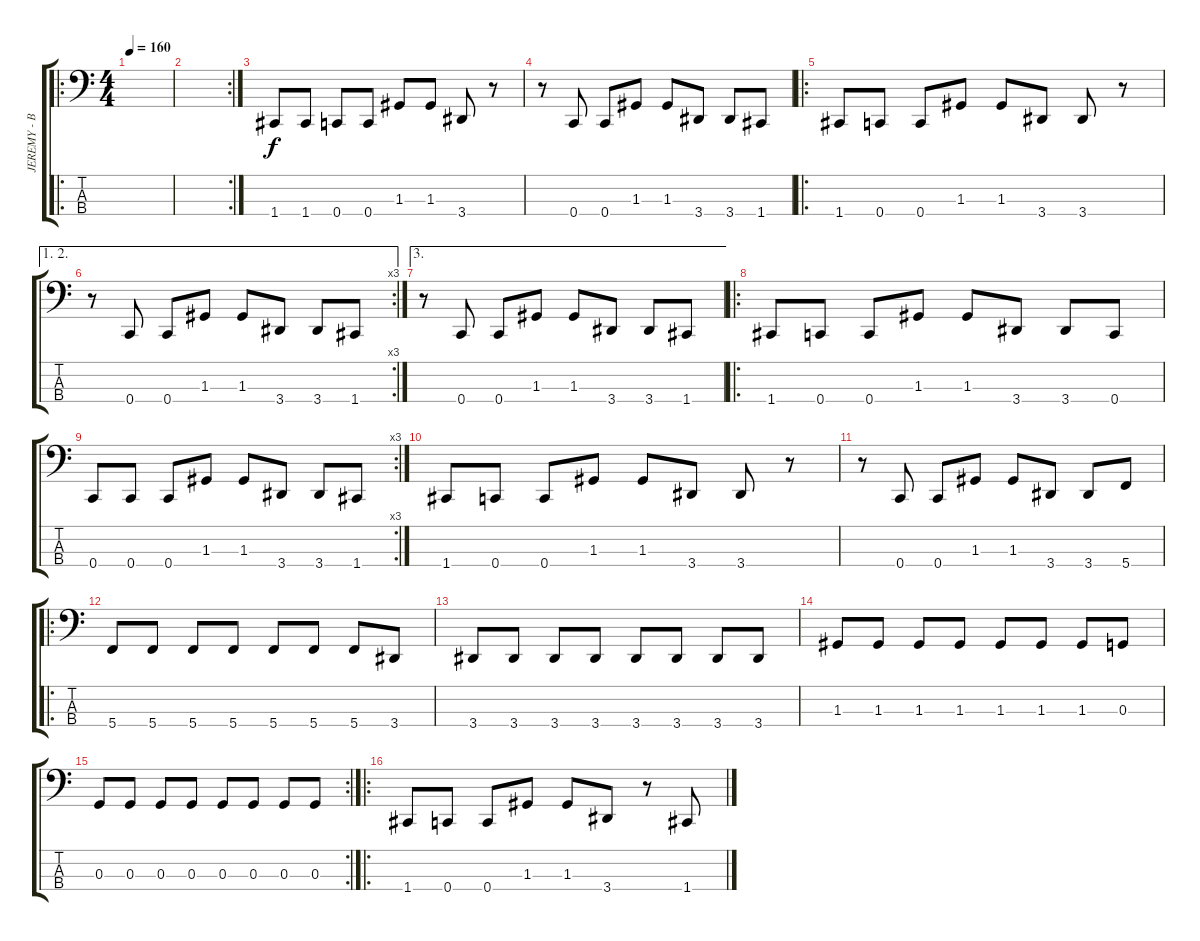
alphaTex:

\track ("JEREMY - BASS" "JEREMY - B") {instrument electricbassfinger}
\staff {score tabs}
\tuning (F2 C2 G1 C1) {hide}
\ro
\ts (4 4)
\tempo 160
\clef f4
\ks c
|
\rc 2
|
1.4.8 1.4.8 0.4.8 0.4.8 1.3.8 1.3.8 3.4.8 r.8 |
r.8 0.4.8 0.4.8 1.3.8 1.3.8 3.4.8 3.4.8 1.4.8 |
\ro
1.4.8 0.4.8 0.4.8 1.3.8 1.3.8 3.4.8 3.4.8 r.8 |
\ae (1 2)
\rc 3
r.8 0.4.8 0.4.8 1.3.8 1.3.8 3.4.8 3.4.8 1.4.8 |
\ae 3
r.8 0.4.8 0.4.8 1.3.8 1.3.8 3.4.8 3.4.8 1.4.8 |
\ro
1.4.8 0.4.8 0.4.8 1.3.8 1.3.8 3.4.8 3.4.8 0.4.8 |
\rc 3
0.4.8 0.4.8 0.4.8 1.3.8 1.3.8 3.4.8 3.4.8 1.4.8 |
1.4.8 0.4.8 0.4.8 1.3.8 1.3.8 3.4.8 3.4.8 r.8 |
r.8 0.4.8 0.4.8 1.3.8 1.3.8 3.4.8 3.4.8 5.4.8 |
\ro
5.4.8 5.4.8 5.4.8 5.4.8 5.4.8 5.4.8 5.4.8 3.4.8 |
3.4.8 3.4.8 3.4.8 3.4.8 3.4.8 3.4.8 3.4.8 3.4.8 |
1.3.8 1.3.8 1.3.8 1.3.8 1.3.8 1.3.8 1.3.8 0.3.8 |
\rc 2
0.3.8 0.3.8 0.3.8 0.3.8 0.3.8 0.3.8 0.3.8 0.3.8 |
\ro
1.4.8 0.4.8 0.4.8 1.3.8 1.3.8 3.4.8 r.8 1.4.8
